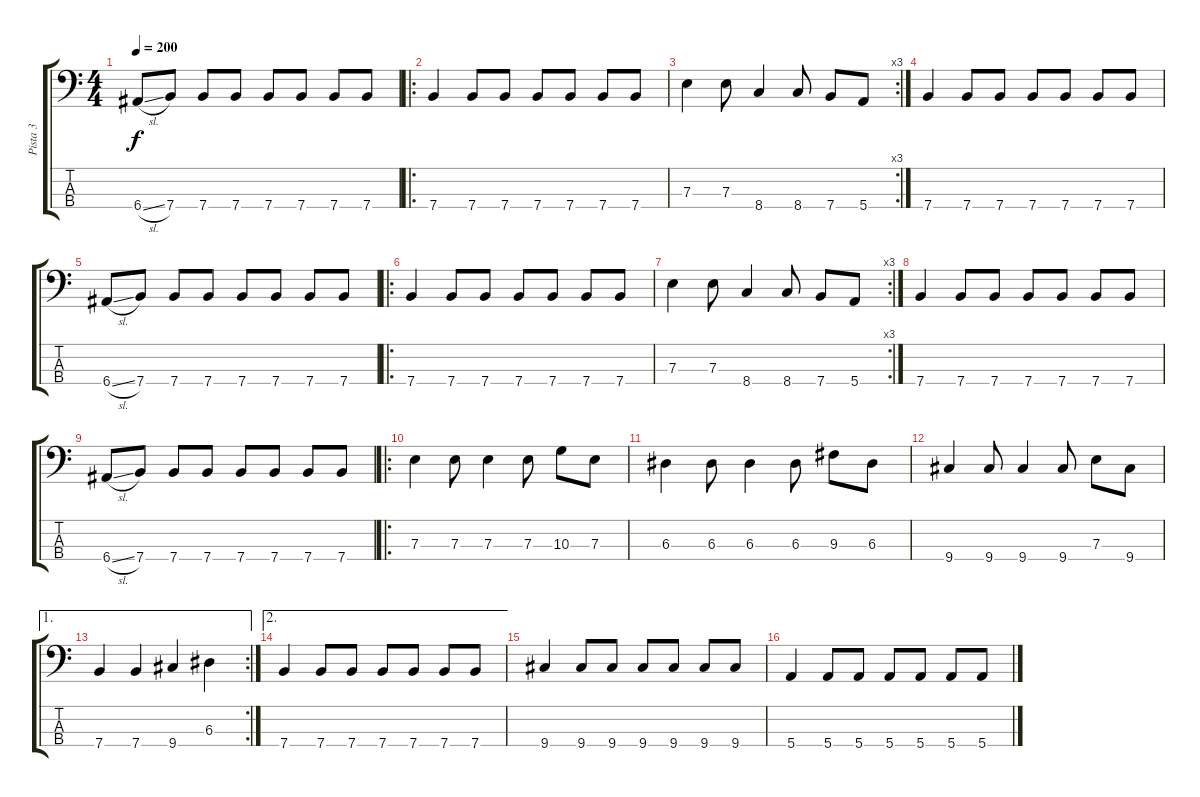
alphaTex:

\track ("Pista 3" "Pista 3") {instrument electricbassfinger}
\staff {score tabs}
\tuning (G2 D2 A1 E1) {hide}
\ts (4 4)
\tempo 200
\clef f4
\ks c
6.4{sl}.8{dy f} 7.4.8 7.4.8 7.4.8 7.4.8 7.4.8 7.4.8 7.4.8 |
\ro
7.4.4 7.4.8 7.4.8 7.4.8 7.4.8 7.4.8 7.4.8 |
\rc 3
7.3.4 7.3.8 8.4.4 8.4.8 7.4.8 5.4.8 |
7.4.4 7.4.8 7.4.8 7.4.8 7.4.8 7.4.8 7.4.8 |
6.4{sl}.8 7.4.8 7.4.8 7.4.8 7.4.8 7.4.8 7.4.8 7.4.8 |
\ro
7.4.4 7.4.8 7.4.8 7.4.8 7.4.8 7.4.8 7.4.8 |
\rc 3
7.3.4 7.3.8 8.4.4 8.4.8 7.4.8 5.4.8 |
7.4.4 7.4.8 7.4.8 7.4.8 7.4.8 7.4.8 7.4.8 |
6.4{sl}.8 7.4.8 7.4.8 7.4.8 7.4.8 7.4.8 7.4.8 7.4.8 |
\ro
7.3.4 7.3.8 7.3.4 7.3.8 10.3.8 7.3.8 |
6.3.4 6.3.8 6.3.4 6.3.8 9.3.8 6.3.8 |
9.4.4 9.4.8 9.4.4 9.4.8 7.3.8 9.4.8 |
\ae 1
\rc 2
7.4.4 7.4.4 9.4.4 6.3.4 |
\ae 2
7.4.4 7.4.8 7.4.8 7.4.8 7.4.8 7.4.8 7.4.8 |
9.4.4 9.4.8 9.4.8 9.4.8 9.4.8 9.4.8 9.4.8 |
5.4.4 5.4.8 5.4.8 5.4.8 5.4.8 5.4.8 5.4.8
